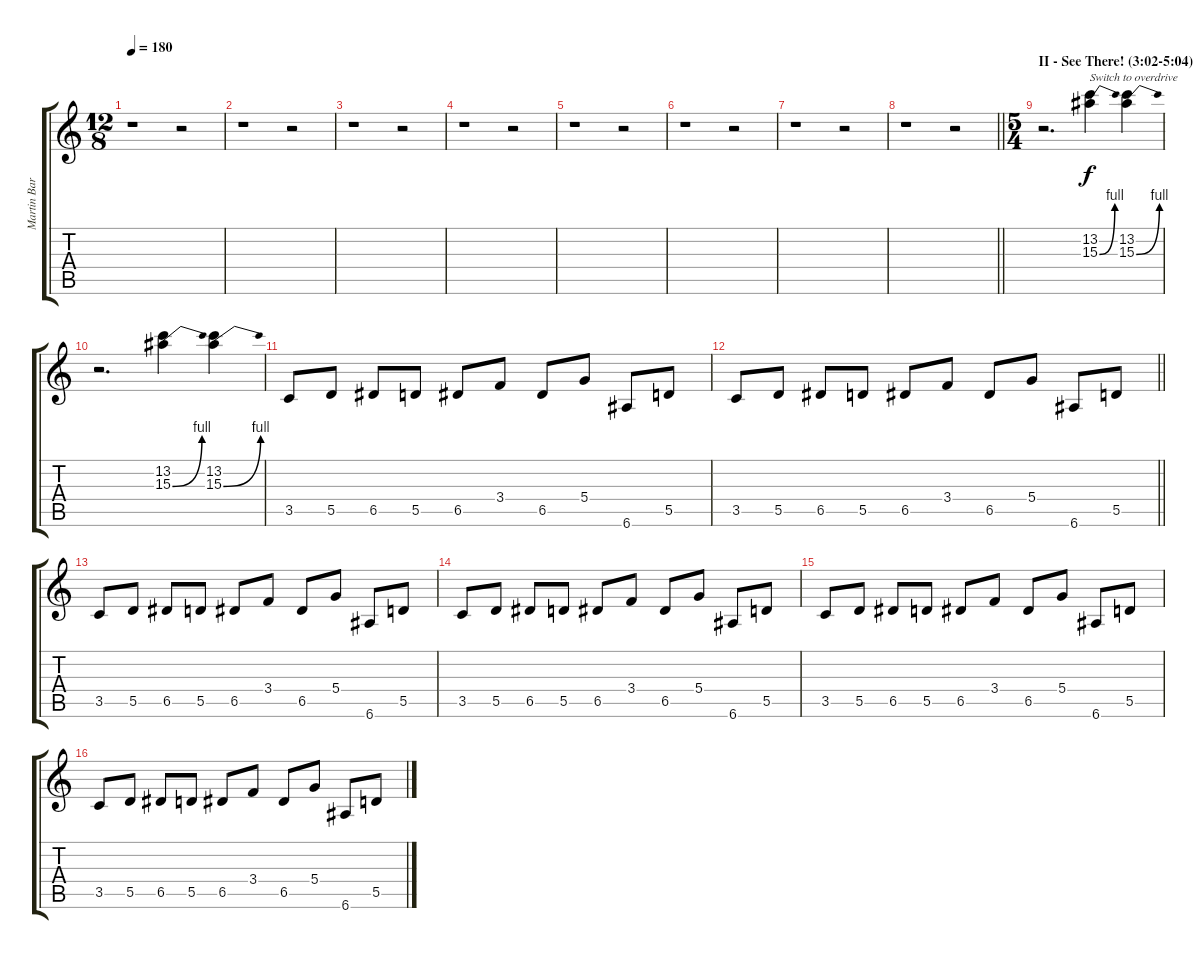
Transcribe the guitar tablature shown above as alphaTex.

\track ("Martin Barre (electric guitar)" "Martin Bar") {instrument electricguitarjazz}
\staff {score tabs}
\tuning (E4 B3 G3 D3 A2 E2) {hide}
\ts (12 8)
\tempo 180
\clef g2
\ks c
r.1{dy f} r.2 |
r.1 r.2 |
r.1 r.2 |
r.1 r.2 |
r.1 r.2 |
r.1 r.2 |
r.1 r.2 |
\barLineRight lightlight
r.1 r.2 |
\ts (5 4)
\section ("" "II - See There! (3:02-5:04)")
r.2{d} (13.2 15.3{be (bend 0 0 60 4)}).4{txt "Switch to overdrive" instrument overdrivenguitar} (13.2 15.3{be (bend 0 0 60 4)}).4 |
r.2{d} (13.2 15.3{be (bend 0 0 60 4)}).4 (13.2 15.3{be (bend 0 0 60 4)}).4 |
3.5.8 5.5.8 6.5.8 5.5.8 6.5.8 3.4.8 6.5.8 5.4.8 6.6.8 5.5.8 |
\barLineRight lightlight
3.5.8 5.5.8 6.5.8 5.5.8 6.5.8 3.4.8 6.5.8 5.4.8 6.6.8 5.5.8 |
3.5.8 5.5.8 6.5.8 5.5.8 6.5.8 3.4.8 6.5.8 5.4.8 6.6.8 5.5.8 |
3.5.8 5.5.8 6.5.8 5.5.8 6.5.8 3.4.8 6.5.8 5.4.8 6.6.8 5.5.8 |
3.5.8 5.5.8 6.5.8 5.5.8 6.5.8 3.4.8 6.5.8 5.4.8 6.6.8 5.5.8 |
3.5.8 5.5.8 6.5.8 5.5.8 6.5.8 3.4.8 6.5.8 5.4.8 6.6.8 5.5.8
